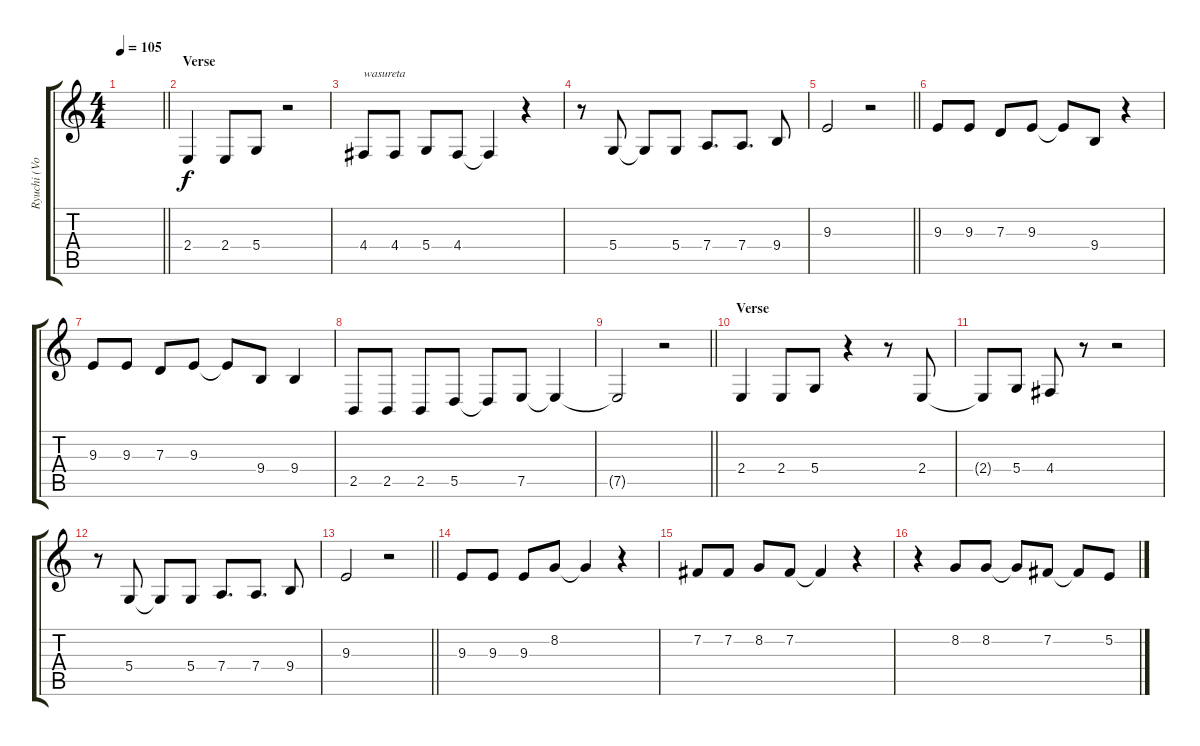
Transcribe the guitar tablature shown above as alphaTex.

\track ("Ryuchi (Voice)" "Ryuchi (Vo") {instrument pad1newage}
\staff {score tabs}
\tuning (E4 B3 G3 D3 A2 E2) {hide}
\ts (4 4)
\tempo 105
\clef g2
\barLineRight lightlight
\ks c
|
\section ("" "Verse")
2.4.4 2.4.8 5.4.8 r.2 |
4.4.8{txt "wasureta"} 4.4.8 5.4.8 4.4.8 4.4{t}.4 r.4 |
r.8 5.4.8 5.4{t}.8 5.4.8 7.4.8{d} 7.4.8{d} 9.4.8 |
\barLineRight lightlight
9.3.2 r.2 |
9.3.8 9.3.8 7.3.8 9.3.8 9.3{t}.8 9.4.8 r.4 |
9.3.8 9.3.8 7.3.8 9.3.8 9.3{t}.8 9.4.8 9.4.4 |
2.5.8 2.5.8 2.5.8 5.5.8 5.5{t}.8 7.5.8 7.5{t}.4 |
\barLineRight lightlight
7.5{t}.2 r.2 |
\section ("" "Verse")
2.4.4 2.4.8 5.4.8 r.4 r.8 2.4.8 |
2.4{t}.8 5.4.8 4.4.8 r.8 r.2 |
r.8 5.4.8 5.4{t}.8 5.4.8 7.4.8{d} 7.4.8{d} 9.4.8 |
\barLineRight lightlight
9.3.2 r.2 |
9.3.8 9.3.8 9.3.8 8.2.8 8.2{t}.4 r.4 |
7.2.8 7.2.8 8.2.8 7.2.8 7.2{t}.4 r.4 |
r.4 8.2.8 8.2.8 8.2{t}.8 7.2.8 7.2{t}.8 5.2.8
